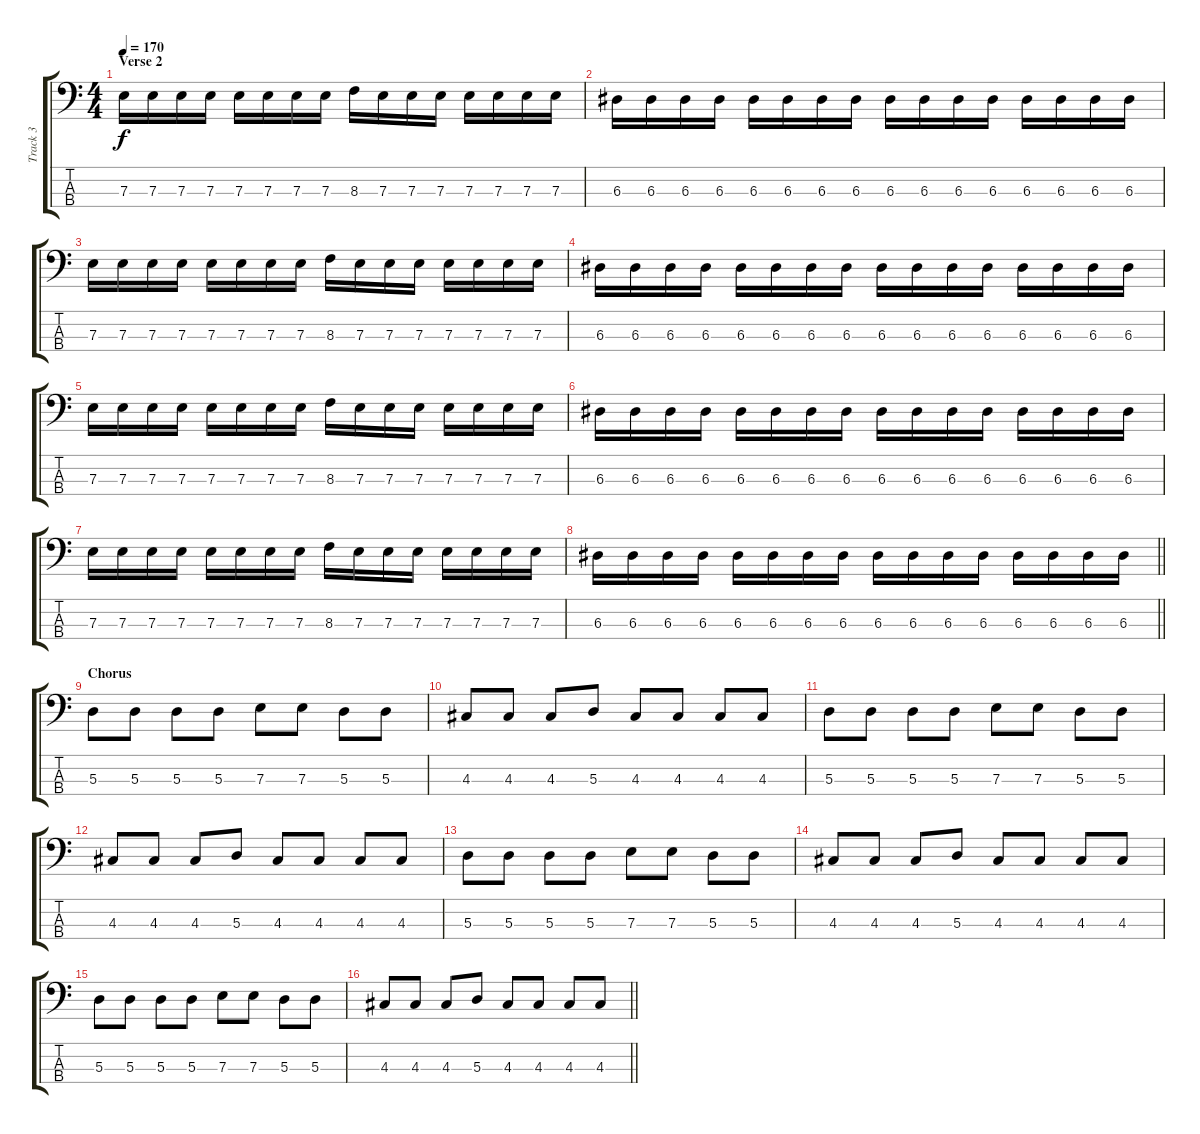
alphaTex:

\track ("Track 3" "Track 3") {instrument electricbasspick}
\staff {score tabs}
\tuning (G2 D2 A1 E1) {hide}
\ts (4 4)
\section ("" "Verse 2")
\tempo 170
\clef f4
\ks c
7.3.16{dy f} 7.3.16 7.3.16 7.3.16 7.3.16 7.3.16 7.3.16 7.3.16 8.3.16 7.3.16 7.3.16 7.3.16 7.3.16 7.3.16 7.3.16 7.3.16 |
6.3.16 6.3.16 6.3.16 6.3.16 6.3.16 6.3.16 6.3.16 6.3.16 6.3.16 6.3.16 6.3.16 6.3.16 6.3.16 6.3.16 6.3.16 6.3.16 |
7.3.16 7.3.16 7.3.16 7.3.16 7.3.16 7.3.16 7.3.16 7.3.16 8.3.16 7.3.16 7.3.16 7.3.16 7.3.16 7.3.16 7.3.16 7.3.16 |
6.3.16 6.3.16 6.3.16 6.3.16 6.3.16 6.3.16 6.3.16 6.3.16 6.3.16 6.3.16 6.3.16 6.3.16 6.3.16 6.3.16 6.3.16 6.3.16 |
7.3.16 7.3.16 7.3.16 7.3.16 7.3.16 7.3.16 7.3.16 7.3.16 8.3.16 7.3.16 7.3.16 7.3.16 7.3.16 7.3.16 7.3.16 7.3.16 |
6.3.16 6.3.16 6.3.16 6.3.16 6.3.16 6.3.16 6.3.16 6.3.16 6.3.16 6.3.16 6.3.16 6.3.16 6.3.16 6.3.16 6.3.16 6.3.16 |
7.3.16 7.3.16 7.3.16 7.3.16 7.3.16 7.3.16 7.3.16 7.3.16 8.3.16 7.3.16 7.3.16 7.3.16 7.3.16 7.3.16 7.3.16 7.3.16 |
\barLineRight lightlight
6.3.16 6.3.16 6.3.16 6.3.16 6.3.16 6.3.16 6.3.16 6.3.16 6.3.16 6.3.16 6.3.16 6.3.16 6.3.16 6.3.16 6.3.16 6.3.16 |
\section ("" "Chorus")
5.3.8 5.3.8 5.3.8 5.3.8 7.3.8 7.3.8 5.3.8 5.3.8 |
4.3.8 4.3.8 4.3.8 5.3.8 4.3.8 4.3.8 4.3.8 4.3.8 |
5.3.8 5.3.8 5.3.8 5.3.8 7.3.8 7.3.8 5.3.8 5.3.8 |
4.3.8 4.3.8 4.3.8 5.3.8 4.3.8 4.3.8 4.3.8 4.3.8 |
5.3.8 5.3.8 5.3.8 5.3.8 7.3.8 7.3.8 5.3.8 5.3.8 |
4.3.8 4.3.8 4.3.8 5.3.8 4.3.8 4.3.8 4.3.8 4.3.8 |
5.3.8 5.3.8 5.3.8 5.3.8 7.3.8 7.3.8 5.3.8 5.3.8 |
\barLineRight lightlight
4.3.8 4.3.8 4.3.8 5.3.8 4.3.8 4.3.8 4.3.8 4.3.8
